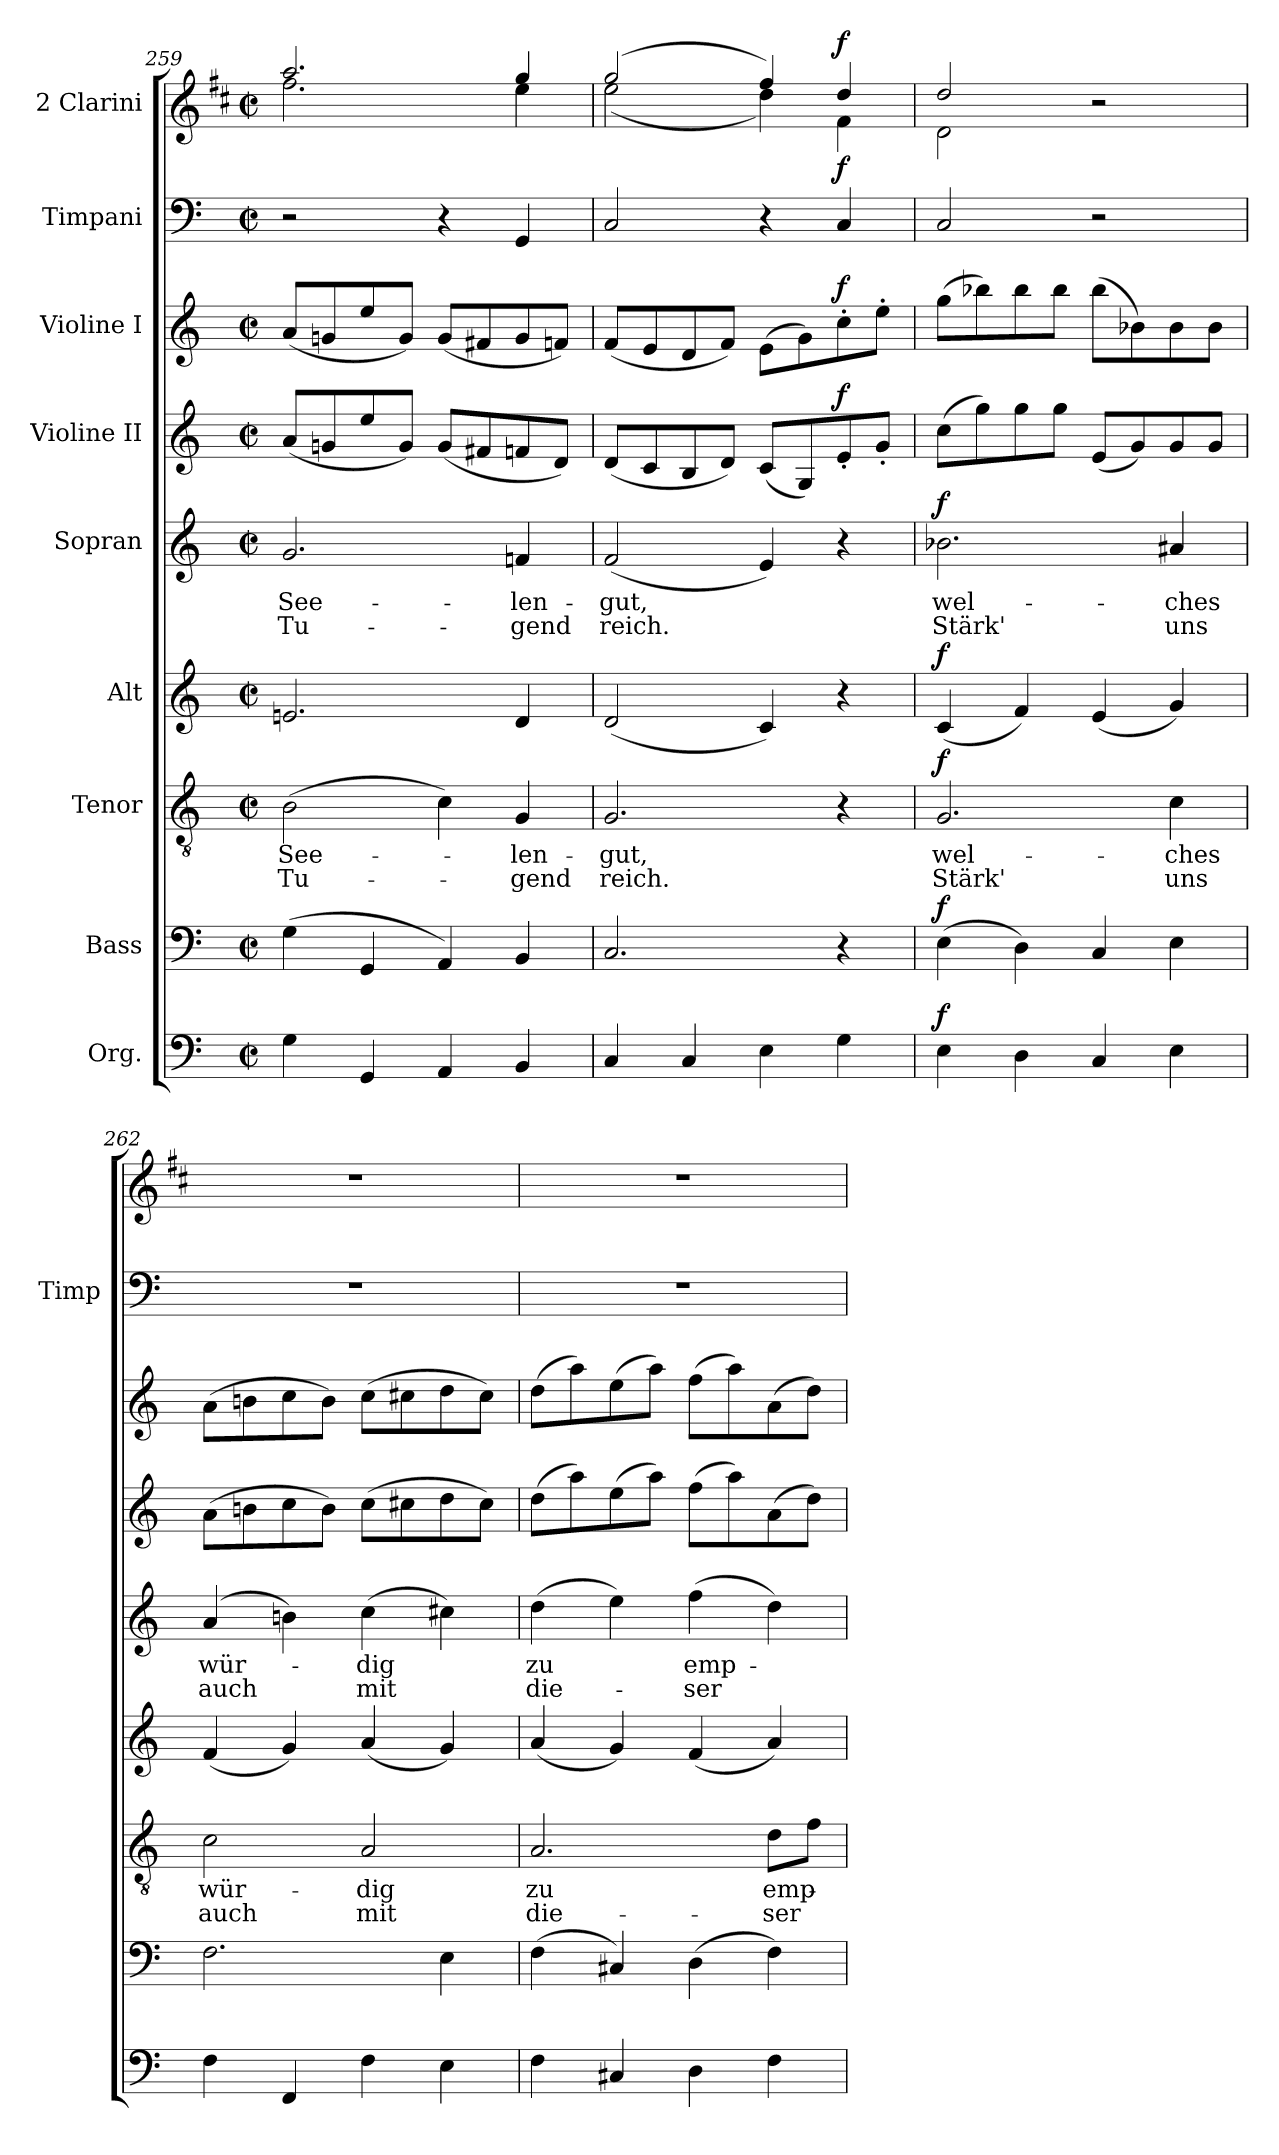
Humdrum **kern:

**kern	**dynam	**kern	**dynam	**kern	**text	**text	**dynam	**kern	**dynam	**kern	**text	**text	**dynam	**kern	**dynam	**kern	**dynam	**kern	**dynam	**kern	**dynam
*part9	*part9	*part8	*part8	*part7	*part7	*part7	*part7	*part6	*part6	*part5	*part5	*part5	*part5	*part4	*part4	*part3	*part3	*part2	*part2	*part1	*part1
*staff9	*staff9	*staff8	*staff8	*staff7	*staff7	*staff7	*staff7	*staff6	*staff6	*staff5	*staff5	*staff5	*staff5	*staff4	*staff4	*staff3	*staff3	*staff2	*staff2	*staff1	*staff1
*I"Org.	*	*I"Bass	*	*I"Tenor	*	*	*	*I"Alt	*	*I"Sopran	*	*	*	*I"Violine II	*	*I"Violine I	*	*I"Timpani	*	*I"2 Clarini	*
*	*	*	*	*	*	*	*	*	*	*	*	*	*	*	*	*	*	*I'Timp	*	*	*
*clefF4	*	*clefF4	*	*clefGv2	*	*	*	*clefG2	*	*clefG2	*	*	*	*clefG2	*	*clefG2	*	*clefF4	*	*clefG2	*
*ITrd7c12	*	*	*	*	*	*	*	*	*	*	*	*	*	*	*	*	*	*	*	*ITrd1c2	*
*k[]	*	*k[]	*	*k[]	*	*	*	*k[]	*	*k[]	*	*	*	*k[]	*	*k[]	*	*k[]	*	*k[]	*
*M2/2	*	*M2/2	*	*M2/2	*	*	*	*M2/2	*	*M2/2	*	*	*	*M2/2	*	*M2/2	*	*M2/2	*	*M2/2	*
*met(c|)	*	*met(c|)	*	*met(c|)	*	*	*	*met(c|)	*	*met(c|)	*	*	*	*met(c|)	*	*met(c|)	*	*met(c|)	*	*met(c|)	*
=259	=259	=259	=259	=259	=259	=259	=259	=259	=259	=259	=259	=259	=259	=259	=259	=259	=259	=259	=259	=259	=259
*	*	*	*	*	*	*	*	*	*	*	*	*	*	*	*	*	*	*	*	*^	*
4GG\	.	(4G\	.	(2B\	See-	Tu-	.	2.en/	.	2.g/	See-	Tu-	.	(8a/L	.	(8a/L	.	2r	.	2.gg/	2.ee\	.
.	.	.	.	.	.	.	.	.	.	.	.	.	.	8gn/	.	8gn/	.	.	.	.	.	.
4GGG/	.	4GG/	.	.	.	.	.	.	.	.	.	.	.	8ee/	.	8ee/	.	.	.	.	.	.
.	.	.	.	.	.	.	.	.	.	.	.	.	.	8g/J)	.	8g/J)	.	.	.	.	.	.
4AAA/	.	4AA/)	.	4c\)	.	.	.	.	.	.	.	.	.	(8g/L	.	(8g/L	.	4r	.	.	.	.
.	.	.	.	.	.	.	.	.	.	.	.	.	.	8f#X/	.	8f#X/	.	.	.	.	.	.
4BBB/	.	4BB/	.	4G/	-len-	-gend	.	4d/	.	4fn/	-len-	-gend	.	8fn/	.	8g/	.	4GG/	.	4ff/	4dd\	.
.	.	.	.	.	.	.	.	.	.	.	.	.	.	8d/J)	.	8fn/J)	.	.	.	.	.	.
!!LO:LB:g=z	!!
=260	=260	=260	=260	=260	=260	=260	=260	=260	=260	=260	=260	=260	=260	=260	=260	=260	=260	=260	=260	=260	=260	=260
4CC/	.	2.C/	.	2.G/	-gut,	reich.	.	(2d/	.	(2f/	-gut,	reich.	.	(8d/L	.	(8f/L	.	2C/	.	(2ff/	(2dd\	.
.	.	.	.	.	.	.	.	.	.	.	.	.	.	8c/	.	8e/	.	.	.	.	.	.
4CC/	.	.	.	.	.	.	.	.	.	.	.	.	.	8B/	.	8d/	.	.	.	.	.	.
.	.	.	.	.	.	.	.	.	.	.	.	.	.	8d/J)	.	8f/J)	.	.	.	.	.	.
4EE\	.	.	.	.	.	.	.	4c/)	.	4e/)	.	.	.	(8c/L	.	(8e\L	.	4r	.	4ee/)	4cc\)	.
.	.	.	.	.	.	.	.	.	.	.	.	.	.	8G/)	.	8g\)	.	.	.	.	.	.
!	!	!	!	!	!	!	!	!	!	!	!	!	!	!	!LO:DY:a	!	!LO:DY:a	!	!LO:DY:a	!	!	!LO:DY:a
4GG\	.	4r	.	4r	.	.	.	4r	.	4r	.	.	.	8e'/	f	8cc'\	f	4C/	f	4cc/	4e\	f
.	.	.	.	.	.	.	.	.	.	.	.	.	.	8g'/J	.	8ee'\J	.	.	.	.	.	.
=261	=261	=261	=261	=261	=261	=261	=261	=261	=261	=261	=261	=261	=261	=261	=261	=261	=261	=261	=261	=261	=261	=261
!	!LO:DY:a	!	!LO:DY:a	!	!	!	!LO:DY:a	!	!LO:DY:a	!	!	!	!LO:DY:a	!	!	!	!	!	!	!	!	!
4EE\	f	(4E\	f	2.G/	wel-	Stärk'	f	(4c/	f	2.b-X\	wel-	Stärk'	f	(8cc\L	.	(8gg\L	.	2C/	.	2cc/	2c\	.
.	.	.	.	.	.	.	.	.	.	.	.	.	.	8gg\)	.	8bb-X\)	.	.	.	.	.	.
4DD\	.	4D\)	.	.	.	.	.	4f/)	.	.	.	.	.	8gg\	.	8bb-\	.	.	.	.	.	.
.	.	.	.	.	.	.	.	.	.	.	.	.	.	8gg\J	.	8bb-\J	.	.	.	.	.	.
4CC/	.	4C/	.	.	.	.	.	(4e/	.	.	.	.	.	(8e/L	.	(8bb-\L	.	2r	.	2r	2ryy	.
.	.	.	.	.	.	.	.	.	.	.	.	.	.	8g/)	.	8b-X\)	.	.	.	.	.	.
4EE\	.	4E\	.	4c\	-ches	uns	.	4g/)	.	4a#X/	-ches	uns	.	8g/	.	8b-\	.	.	.	.	.	.
.	.	.	.	.	.	.	.	.	.	.	.	.	.	8g/J	.	8b-\J	.	.	.	.	.	.
*	*	*	*	*	*	*	*	*	*	*	*	*	*	*	*	*	*	*	*	*v	*v	*
=262	=262	=262	=262	=262	=262	=262	=262	=262	=262	=262	=262	=262	=262	=262	=262	=262	=262	=262	=262	=262	=262
4FF\	.	2.F\	.	2c\	wür-	auch	.	(4f/	.	(4a/	wür-	auch	.	(8a\L	.	(8a\L	.	1r	.	1r	.
.	.	.	.	.	.	.	.	.	.	.	.	.	.	8bn\	.	8bn\	.	.	.	.	.
4FFF/	.	.	.	.	.	.	.	4g/)	.	4bn\)	.	.	.	8cc\	.	8cc\	.	.	.	.	.
.	.	.	.	.	.	.	.	.	.	.	.	.	.	8b\J)	.	8b\J)	.	.	.	.	.
4FF\	.	.	.	2A/	-dig	mit	.	(4a/	.	(4cc\	-dig	mit	.	(8cc\L	.	(8cc\L	.	.	.	.	.
.	.	.	.	.	.	.	.	.	.	.	.	.	.	8cc#X\	.	8cc#X\	.	.	.	.	.
4EE\	.	4E\	.	.	.	.	.	4g/)	.	4cc#X\)	.	.	.	8dd\	.	8dd\	.	.	.	.	.
.	.	.	.	.	.	.	.	.	.	.	.	.	.	8cc#\J)	.	8cc#\J)	.	.	.	.	.
=263	=263	=263	=263	=263	=263	=263	=263	=263	=263	=263	=263	=263	=263	=263	=263	=263	=263	=263	=263	=263	=263
4FF\	.	(4F\	.	2.A/	zu	die-	.	(4a/	.	(4dd\	zu	die-	.	(8dd\L	.	(8dd\L	.	1r	.	1r	.
.	.	.	.	.	.	.	.	.	.	.	.	.	.	8aa\)	.	8aa\)	.	.	.	.	.
4CC#X/	.	4C#X/)	.	.	.	.	.	4g/)	.	4ee\)	.	.	.	(8ee\	.	(8ee\	.	.	.	.	.
.	.	.	.	.	.	.	.	.	.	.	.	.	.	8aa\J)	.	8aa\J)	.	.	.	.	.
4DD\	.	(4D\	.	.	.	.	.	(4f/	.	(4ff\	emp-	-ser	.	(8ff\L	.	(8ff\L	.	.	.	.	.
.	.	.	.	.	.	.	.	.	.	.	.	.	.	8aa\)	.	8aa\)	.	.	.	.	.
4FF\	.	4F\)	.	8d\L	emp-	-ser	.	4a/)	.	4dd\)	.	.	.	(8a\	.	(8a\	.	.	.	.	.
.	.	.	.	8f\J	.	.	.	.	.	.	.	.	.	8dd\J)	.	8dd\J)	.	.	.	.	.
=	=	=	=	=	=	=	=	=	=	=	=	=	=	=	=	=	=	=	=	=	=
*-	*-	*-	*-	*-	*-	*-	*-	*-	*-	*-	*-	*-	*-	*-	*-	*-	*-	*-	*-	*-	*-
